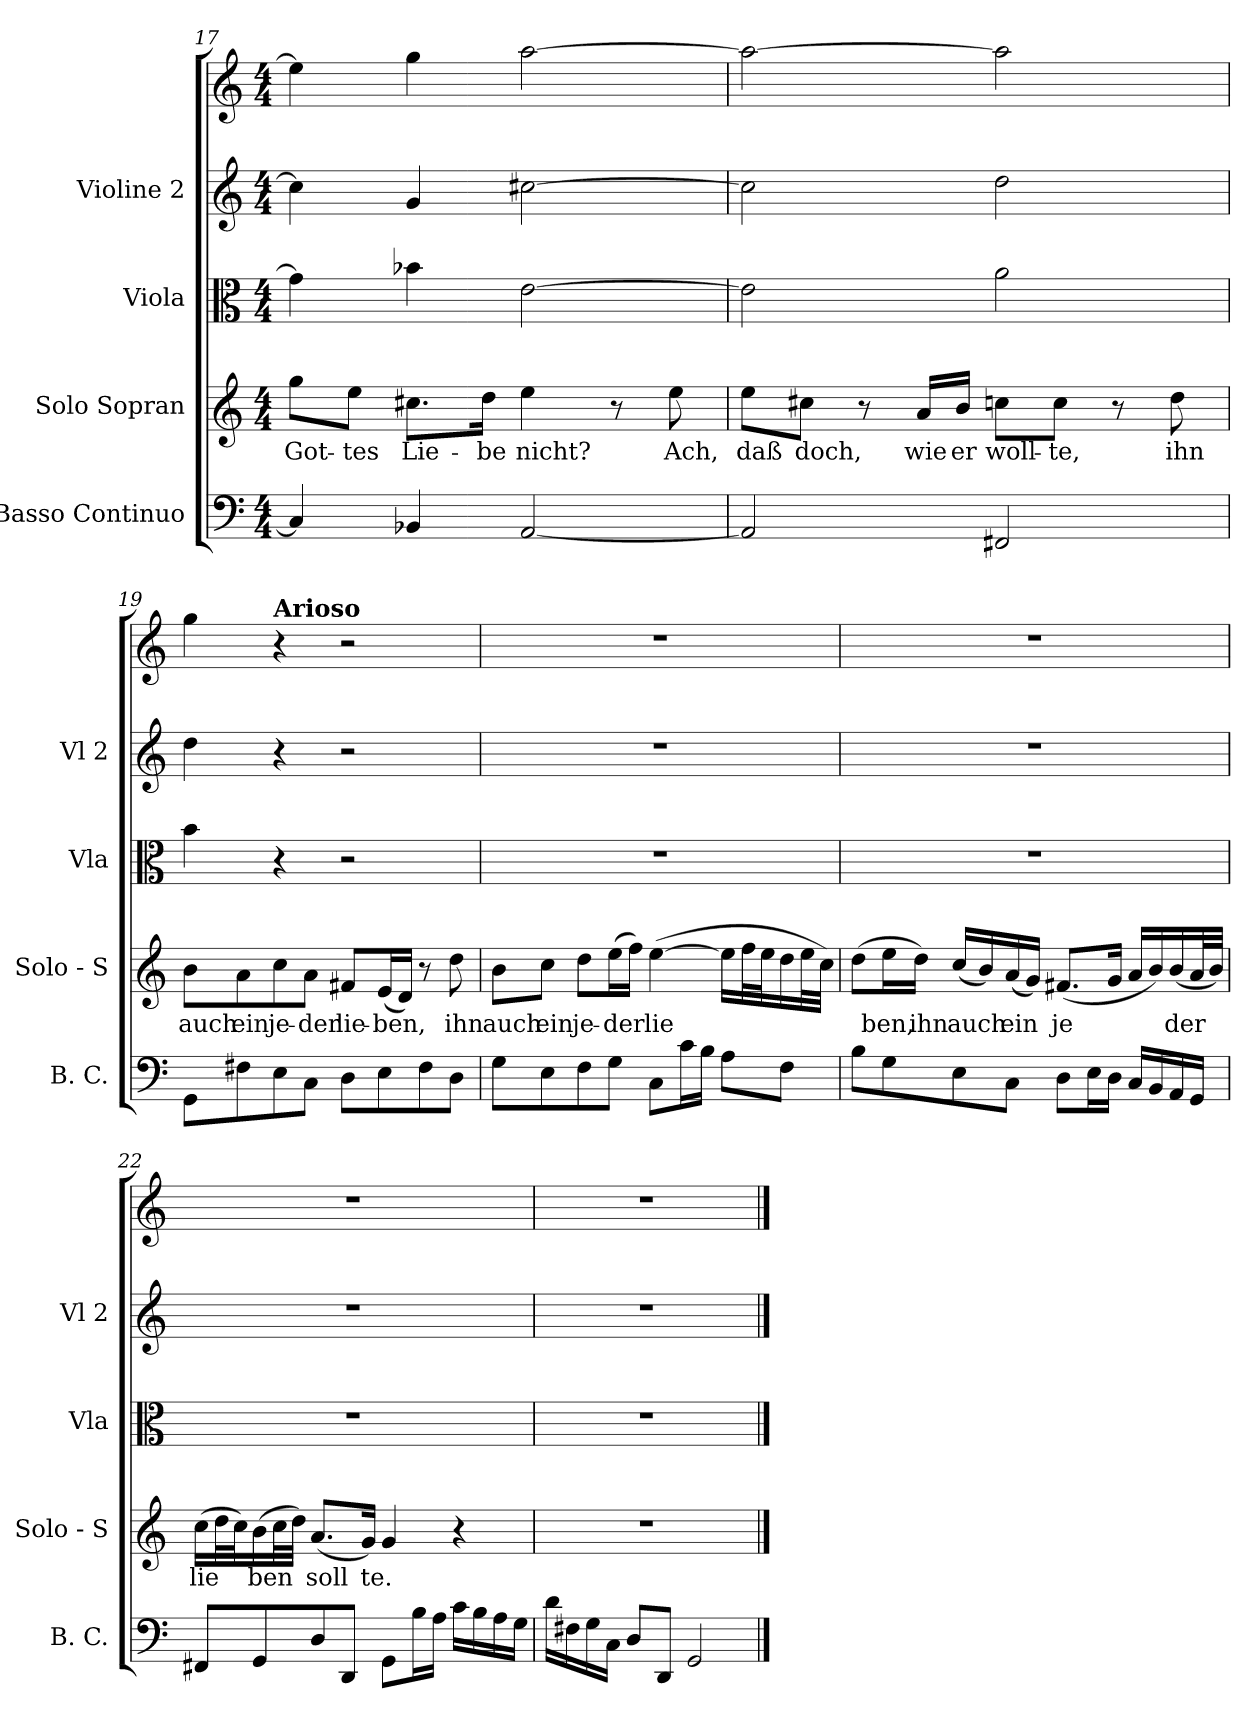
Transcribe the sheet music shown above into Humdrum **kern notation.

**kern	**kern	**text	**kern	**kern	**kern
*part4	*part3	*part3	*part2	*part1	*part1
*staff5	*staff4	*staff4	*staff3	*staff2	*staff1
*I"Basso Continuo	*I"Solo Sopran	*	*I"Viola	*I"Violine 2	*
*I'B. C.	*I'Solo - S	*	*I'Vla	*I'Vl 2	*
*clefF4	*clefG2	*	*clefC3	*clefG2	*clefG2
*k[]	*k[]	*	*k[]	*k[]	*k[]
*M4/4	*M4/4	*	*M4/4	*M4/4	*M4/4
=17	=17	=17	=17	=17	=17
!	!	!LO:LY:b	!	!	!
4C/]	8gg\L	Got-	4g\]	4cc\]	4ee\]
!	!	!LO:LY:b	!	!	!
.	8ee\J	tes	.	.	.
!	!	!LO:LY:b	!	!	!
4BB-X/	8.cc#X\L	Lie-	4b-X\	4g/	4gg\
!	!	!LO:LY:b	!	!	!
.	16dd\Jk	be	.	.	.
!	!	!LO:LY:b	!	!	!
[2AA/	4ee\	nicht?	[2e\	[2cc#X\	[2aa\
.	8r	.	.	.	.
!	!	!LO:LY:b	!	!	!
.	8ee\	Ach,	.	.	.
!!LO:PB:g=z
=18	=18	=18	=18	=18	=18
!	!	!LO:LY:b	!	!	!
2AA/]	8ee\L	daß	2e\]	2cc#\]	2aa\_
!	!	!LO:LY:b	!	!	!
.	8cc#X\J	doch,	.	.	.
.	8r	.	.	.	.
!	!	!LO:LY:b	!	!	!
.	16a/LL	wie	.	.	.
!	!	!LO:LY:b	!	!	!
.	16b/JJ	er	.	.	.
!	!	!LO:LY:b	!	!	!
2FF#X/	8ccn\L	woll-	2a\	2dd\	2aa\]
!	!	!LO:LY:b	!	!	!
.	8cc\J	te,	.	.	.
.	8r	.	.	.	.
!	!	!LO:LY:b	!	!	!
.	8dd\	ihn	.	.	.
=19	=19	=19	=19	=19	=19
!	!	!LO:LY:b	!	!	!
8GG\L	8b\L	auch	4b\	4dd\	4gg\
!	!	!LO:LY:b	!	!	!
8F#X\	8a\	ein	.	.	.
!	!	!	!	!	!LO:TX:a:B:t=Arioso
!	!	!LO:LY:b	!	!	!
8E\	8cc\	je-	4r	4r	4r
!	!	!LO:LY:b	!	!	!
8C\J	8a\J	der	.	.	.
!	!	!LO:LY:b	!	!	!
8D\L	8f#X/L	lie-	2r	2r	2r
!	!	!LO:LY:b	!	!	!
8E\	(16e/L	ben,	.	.	.
.	16d/JJ)	.	.	.	.
8F#\	8r	.	.	.	.
!	!	!LO:LY:b	!	!	!
8D\J	8dd\	ihn	.	.	.
=20	=20	=20	=20	=20	=20
!	!	!LO:LY:b	!	!	!
8G\L	8b\L	auch	1r	1r	1r
!	!	!LO:LY:b	!	!	!
8E\	8cc\J	ein	.	.	.
!	!	!LO:LY:b	!	!	!
8F\	8dd\L	je-	.	.	.
!	!	!LO:LY:b	!	!	!
8G\J	(16ee\L	der	.	.	.
.	16ff\JJ)	.	.	.	.
!	!	!LO:LY:b	!	!	!
8C\L	([4ee\	lie	.	.	.
16c\L	.	.	.	.	.
16B\JJ	.	.	.	.	.
8A\L	16ee\LL]	.	.	.	.
.	32ff\L	.	.	.	.
.	32ee\J	.	.	.	.
8F\J	16dd\	.	.	.	.
.	32ee\L	.	.	.	.
.	32cc\JJJ)	.	.	.	.
!!LO:LB:g=z
=21	=21	=21	=21	=21	=21
!	!	!LO:LY:b	!	!	!
8B\L	(8dd\L	_-	1r	1r	1r
!	!	!LO:LY:b	!	!	!
8G\	16ee\L	ben,	.	.	.
!	!	!LO:LY:b	!	!	!
.	16dd\JJ)	ihn	.	.	.
!	!	!LO:LY:b	!	!	!
8E\	(16cc/LL	auch	.	.	.
.	16b/)	.	.	.	.
!	!	!LO:LY:b	!	!	!
8C\J	(16a/	ein	.	.	.
.	16g/JJ)	.	.	.	.
!	!	!LO:LY:b	!	!	!
8D\L	(8.f#X/L	je	.	.	.
16E\L	.	.	.	.	.
16D\JJ	16g/Jk	.	.	.	.
16C/LL	16a/LL	.	.	.	.
16BB/	16b/)	.	.	.	.
!	!	!LO:LY:b	!	!	!
16AA/	(16b/	der	.	.	.
16GG/JJ	32a/L	.	.	.	.
.	32b/JJJ)	.	.	.	.
=22	=22	=22	=22	=22	=22
!	!	!LO:LY:b	!	!	!
8FF#X/L	(16cc\LL	lie	1r	1r	1r
.	32dd\L	.	.	.	.
.	32cc\J)	.	.	.	.
!	!	!LO:LY:b	!	!	!
8GG/	(16b\	ben	.	.	.
.	32cc\L	.	.	.	.
.	32dd\JJJ)	.	.	.	.
!	!	!LO:LY:b	!	!	!
8D/	(8.a/L	soll	.	.	.
8DD/J	.	.	.	.	.
.	16g/Jk)	.	.	.	.
!	!	!LO:LY:b	!	!	!
8GG\L	4g/	te.	.	.	.
16B\L	.	.	.	.	.
16A\JJ	.	.	.	.	.
16c\LL	4r	.	.	.	.
16B\	.	.	.	.	.
16A\	.	.	.	.	.
16G\JJ	.	.	.	.	.
!!LO:LB:g=z
=23	=23	=23	=23	=23	=23
16d\LL	1r	.	1r	1r	1r
16F#X\	.	.	.	.	.
16G\	.	.	.	.	.
16C\JJ	.	.	.	.	.
8D/L	.	.	.	.	.
8DD/J	.	.	.	.	.
2GG>/	.	.	.	.	.
==	==	==	==	==	==
*-	*-	*-	*-	*-	*-
